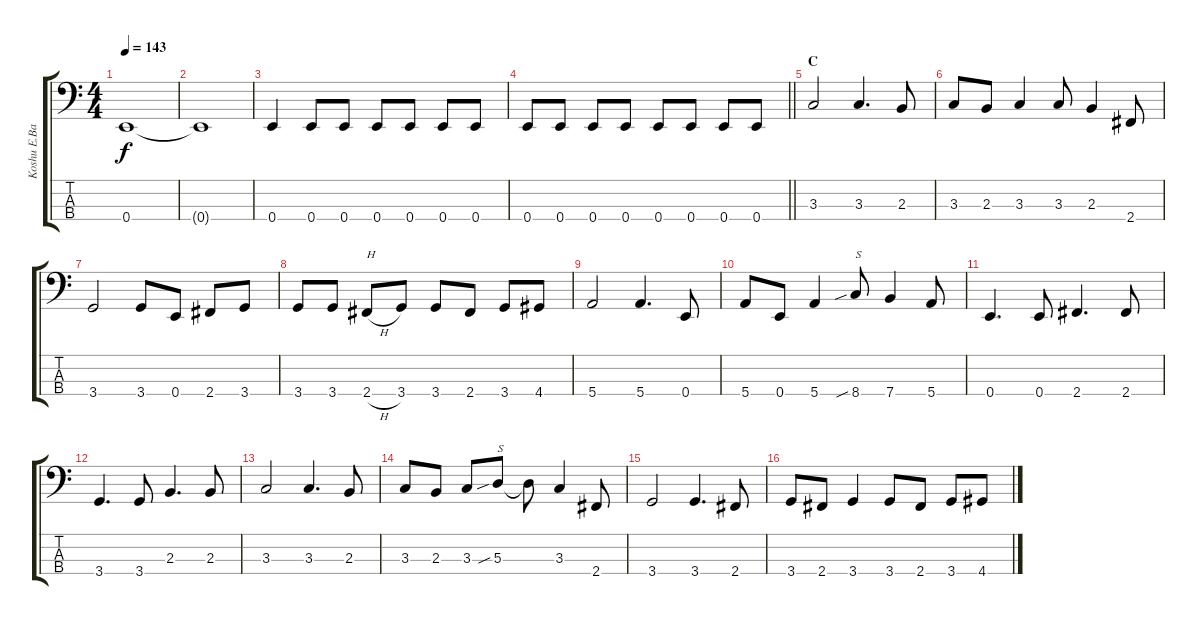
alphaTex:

\track ("Koshu E.Bass" "Koshu E.Ba") {instrument electricbassfinger}
\staff {score tabs}
\tuning (G2 D2 A1 E1) {hide}
\ts (4 4)
\tempo 143
\clef f4
\ks c
0.4.1{dy f} |
0.4{t}.1 |
0.4.4 0.4.8 0.4.8 0.4.8 0.4.8 0.4.8 0.4.8 |
\barLineRight lightlight
0.4.8 0.4.8 0.4.8 0.4.8 0.4.8 0.4.8 0.4.8 0.4.8 |
\section ("" "C")
3.3.2 3.3.4{d} 2.3.8 |
3.3.8 2.3.8 3.3.4 3.3.8 2.3.4 2.4.8 |
3.4.2 3.4.8 0.4.8 2.4.8 3.4.8 |
3.4.8 3.4.8 2.4{h}.8{txt "H"} 3.4.8 3.4.8 2.4.8 3.4.8 4.4.8 |
5.4.2 5.4.4{d} 0.4.8 |
5.4.8 0.4.8 5.4.4 8.4{sib}.8{txt "S"} 7.4.4 5.4.8 |
0.4.4{d} 0.4.8 2.4.4{d} 2.4.8 |
3.4.4{d} 3.4.8 2.3.4{d} 2.3.8 |
3.3.2 3.3.4{d} 2.3.8 |
3.3.8 2.3.8 3.3.8 5.3{sib}.8{txt "S"} 5.3{t}.8 3.3.4 2.4.8 |
3.4.2 3.4.4{d} 2.4.8 |
3.4.8 2.4.8 3.4.4 3.4.8 2.4.8 3.4.8 4.4.8
